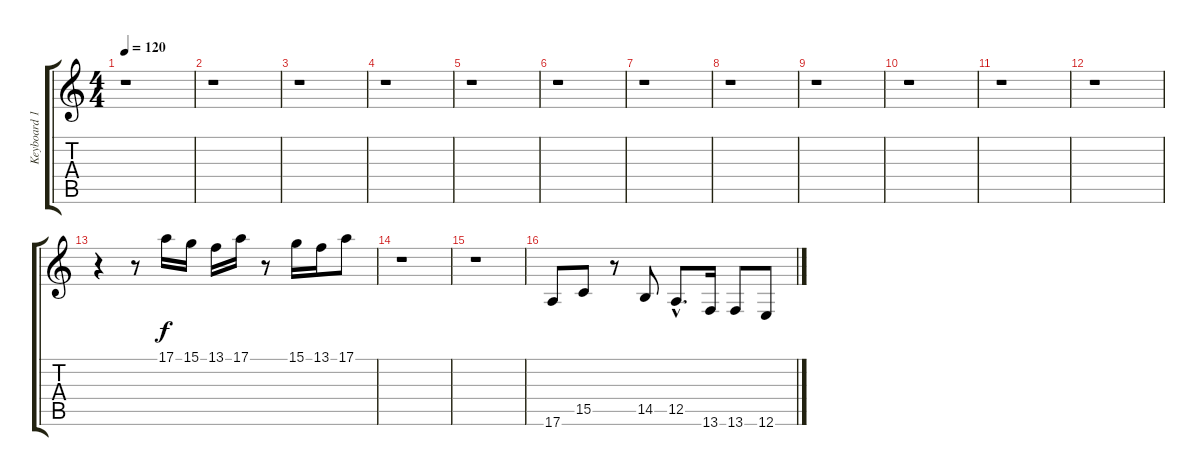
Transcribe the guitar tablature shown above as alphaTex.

\track ("Keyboard 1" "Keyboard 1") {instrument brasssection}
\staff {score tabs}
\tuning (E4 B3 G3 D3 A2 E2) {hide}
\ts (4 4)
\tempo 120
\clef g2
\ks c
r.1{dy f} |
r.1 |
r.1 |
r.1 |
r.1 |
r.1 |
r.1 |
r.1 |
r.1 |
r.1 |
r.1 |
r.1 |
r.4 r.8 17.1.16 15.1.16 13.1.16 17.1.16 r.8 15.1.16 13.1.16 17.1.8 |
r.1 |
r.1 |
17.6.8 15.5.8 r.8 14.5.8 12.5{hac}.8{d} 13.6.16 13.6.8 12.6.8
